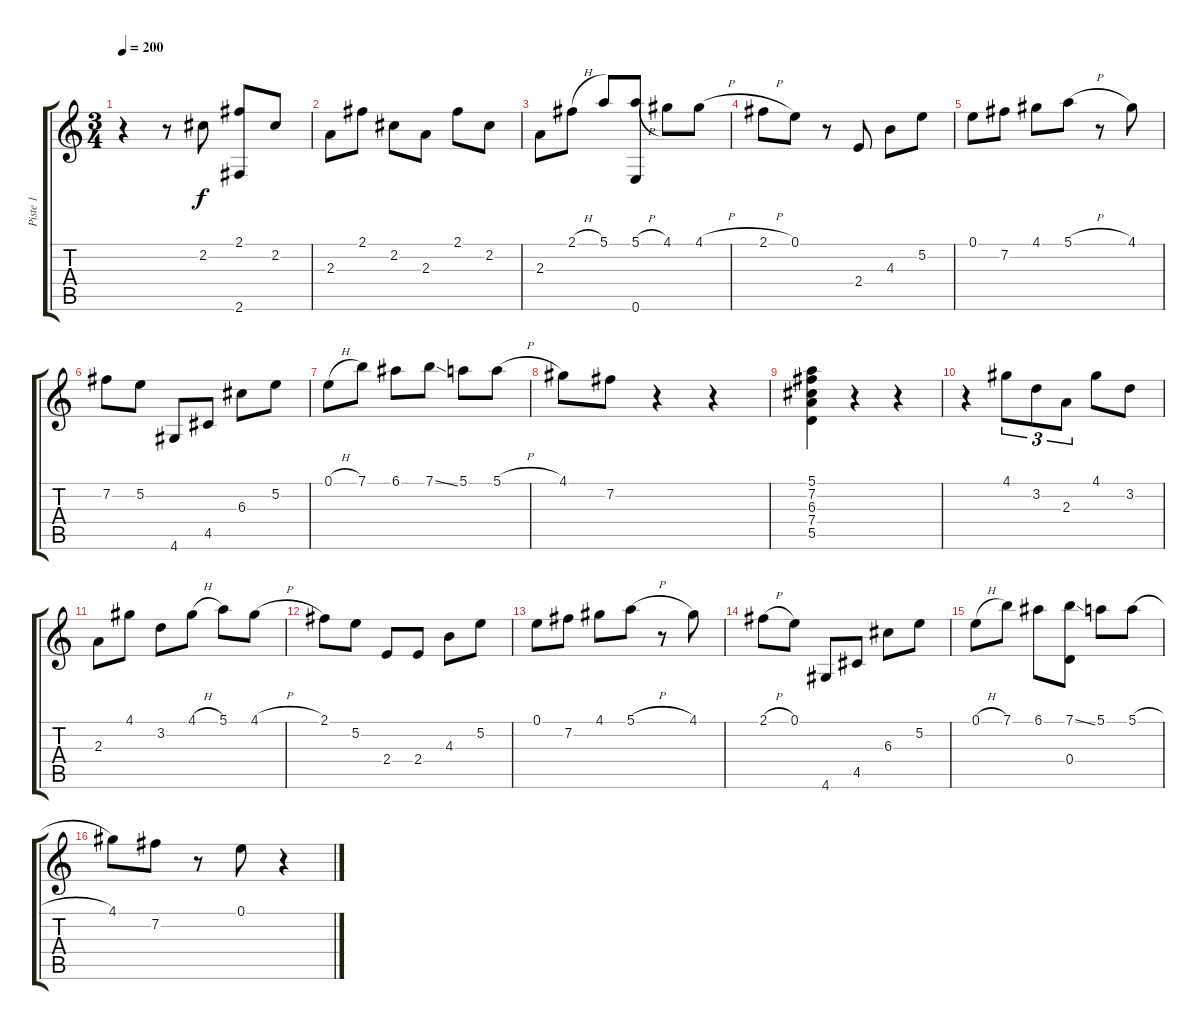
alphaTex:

\track ("Piste 1" "Piste 1") {instrument acousticguitarnylon}
\staff {score tabs}
\tuning (E4 B3 G3 D3 A2 E2) {hide}
\ts (3 4)
\tempo 200
\clef g2
\ks c
r.4{dy f} r.8 2.2.8 (2.1 2.6).8 2.2.8 |
2.3.8 2.1.8 2.2.8 2.3.8 2.1.8 2.2.8 |
2.3.8 2.1{h}.8 5.1.8 (5.1{h} 0.6).8 4.1.8 4.1{h}.8 |
2.1{h}.8 0.1.8 r.8 2.4.8 4.3.8 5.2.8 |
0.1.8 7.2.8 4.1.8 5.1{h}.8 r.8 4.1.8 |
7.2.8 5.2.8 4.6.8 4.5.8 6.3.8 5.2.8 |
0.1{h}.8 7.1.8 6.1.8 7.1{ss}.8 5.1.8 5.1{h}.8 |
4.1.8 7.2.8 r.4 r.4 |
(5.1 7.2 6.3 7.4 5.5).4 r.4 r.4 |
r.4 4.1.8{tu (3 2)} 3.2.8{tu (3 2)} 2.3.8{tu (3 2)} 4.1.8 3.2.8 |
2.3.8 4.1.8 3.2.8 4.1{h}.8 5.1.8 4.1{h}.8 |
2.1.8 5.2.8 2.4.8 2.4.8 4.3.8 5.2.8 |
0.1.8 7.2.8 4.1.8 5.1{h}.8 r.8 4.1.8 |
2.1{h}.8 0.1.8 4.6.8 4.5.8 6.3.8 5.2.8 |
0.1{h}.8 7.1.8 6.1.8 (7.1{ss} 0.4).8 5.1.8 5.1{h}.8 |
4.1.8 7.2.8 r.8 0.1.8 r.4
